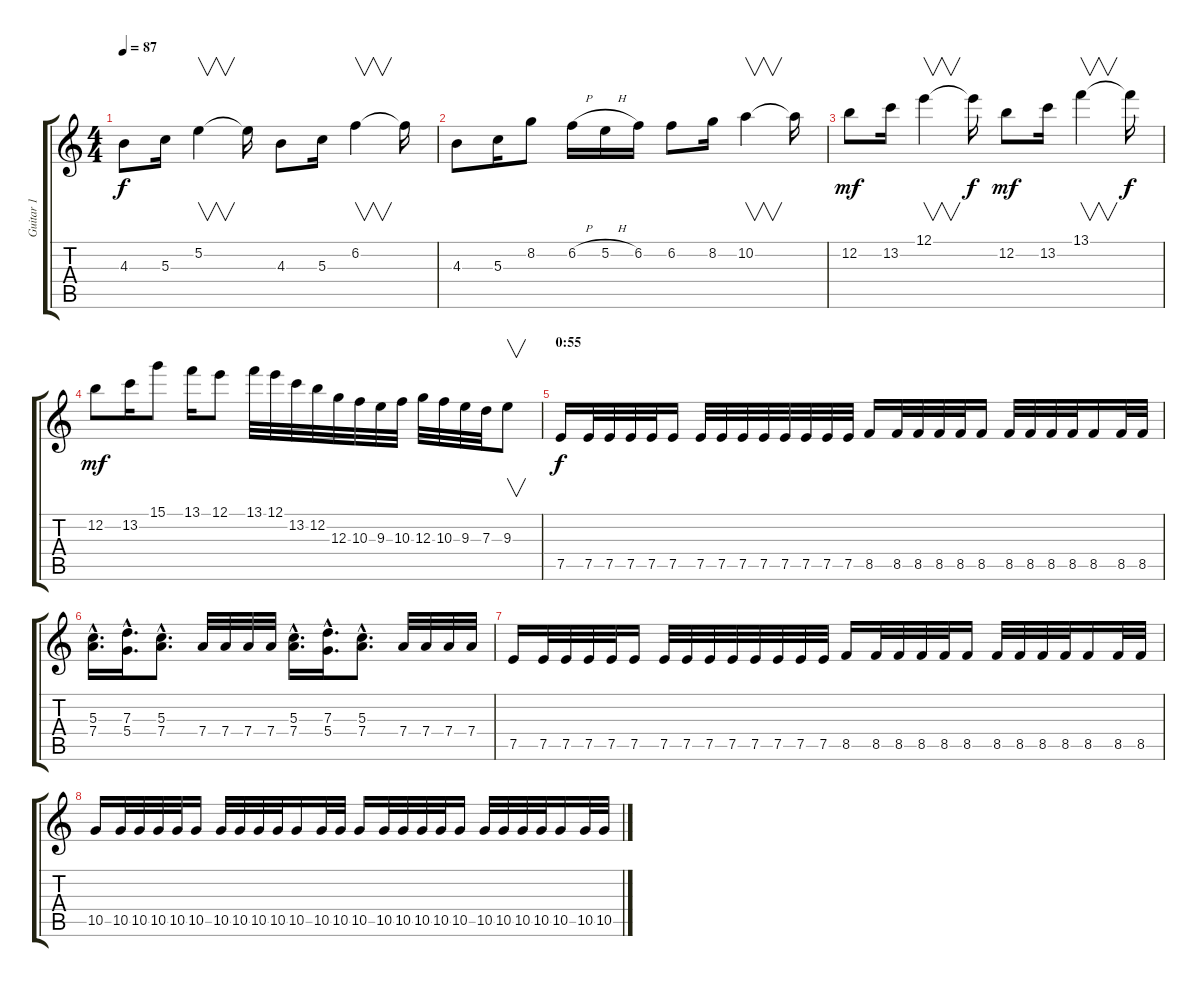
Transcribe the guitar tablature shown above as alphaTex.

\track ("Guitar 1" "Guitar 1") {instrument distortionguitar}
\staff {score tabs}
\tuning (E4 B3 G3 D3 A2 E2) {hide}
\ts (4 4)
\tempo 87
\clef g2
\ks c
4.3.8{dy f} 5.3.16 5.2.4{v} 5.2{t}.16 4.3.8 5.3.16 6.2.4{v} 6.2{t}.16 |
4.3.8 5.3.16 8.2.8 6.2{h}.16 5.2{h}.16 6.2.16 6.2.8 8.2.16 10.2.4{v} 10.2{t}.16 |
12.2.8{dy mf} 13.2.16 12.1.4{v} 12.1{t}.16{dy f} 12.2.8{dy mf} 13.2.16 13.1.4{v} 13.1{t}.16{dy f} |
12.2.8{dy mf} 13.2.16 15.1.8 13.1.16 12.1.8 13.1.32 12.1.32 13.2.32 12.2.32 12.3.32 10.3.32 9.3.32 10.3.32 12.3.32 10.3.32 9.3.32 7.3.32 9.3.8{v} |
\section ("" "0:55")
7.5.16{dy f} 7.5.32 7.5.32 7.5.32 7.5.32 7.5.16 7.5.32 7.5.32 7.5.32 7.5.32 7.5.32 7.5.32 7.5.32 7.5.32 8.5.16 8.5.32 8.5.32 8.5.32 8.5.32 8.5.16 8.5.32 8.5.32 8.5.32 8.5.32 8.5.16 8.5.32 8.5.32 |
(5.3{hac} 7.4{hac}).16{d} (7.3{hac} 5.4{hac}).16{d} (5.3{hac} 7.4{hac}).8{d} 7.4.32 7.4.32 7.4.32 7.4.32 (5.3{hac} 7.4{hac}).16{d} (7.3{hac} 5.4{hac}).16{d} (5.3{hac} 7.4{hac}).8{d} 7.4.32 7.4.32 7.4.32 7.4.32 |
7.5.16 7.5.32 7.5.32 7.5.32 7.5.32 7.5.16 7.5.32 7.5.32 7.5.32 7.5.32 7.5.32 7.5.32 7.5.32 7.5.32 8.5.16 8.5.32 8.5.32 8.5.32 8.5.32 8.5.16 8.5.32 8.5.32 8.5.32 8.5.32 8.5.16 8.5.32 8.5.32 |
10.5.16 10.5.32 10.5.32 10.5.32 10.5.32 10.5.16 10.5.32 10.5.32 10.5.32 10.5.32 10.5.16 10.5.32 10.5.32 10.5.16 10.5.32 10.5.32 10.5.32 10.5.32 10.5.16 10.5.32 10.5.32 10.5.32 10.5.32 10.5.16 10.5.32 10.5.32
